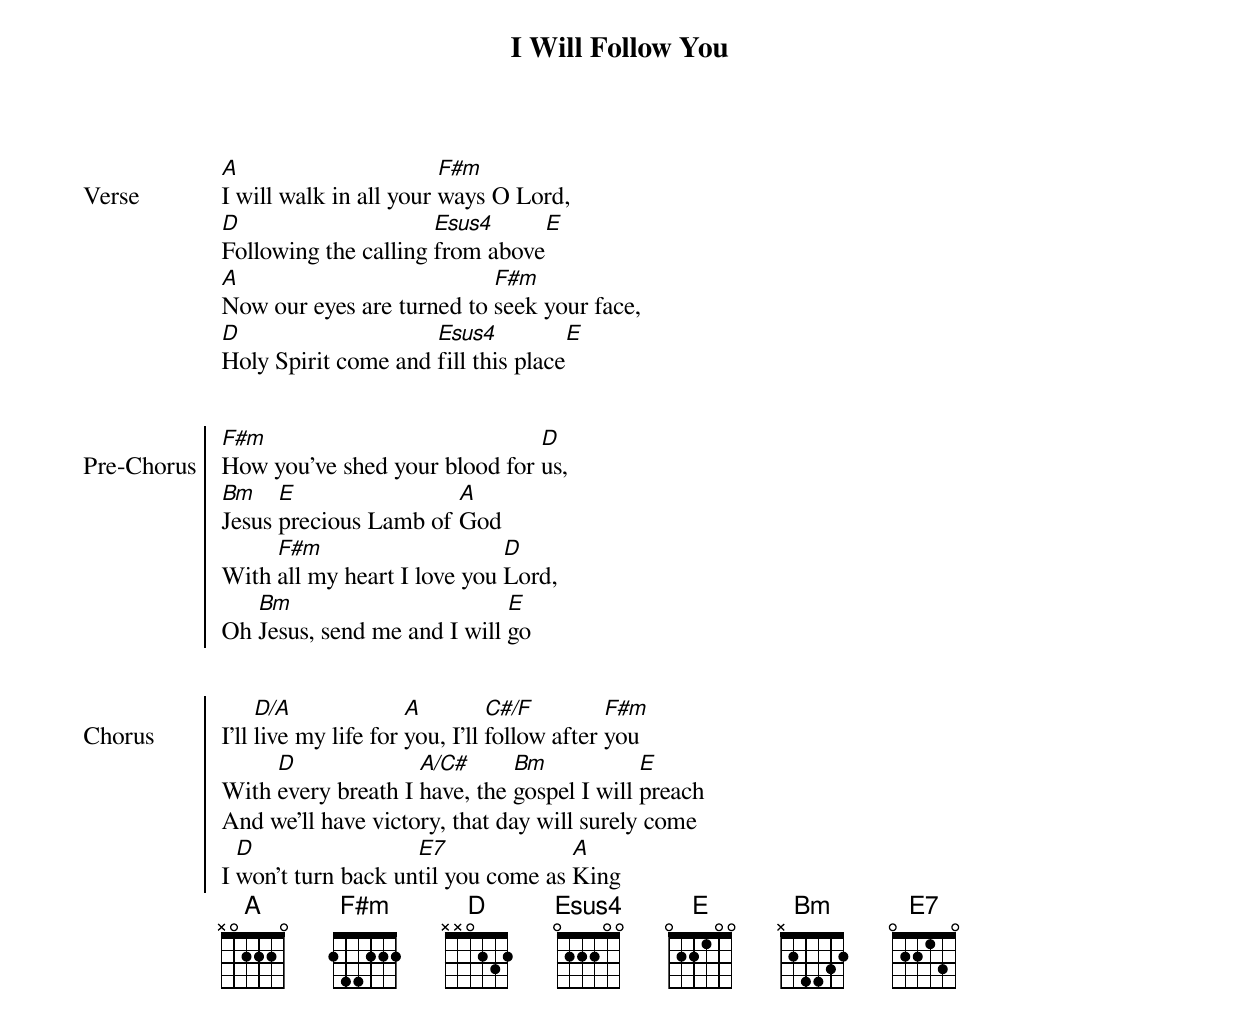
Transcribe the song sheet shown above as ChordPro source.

{title: I Will Follow You}
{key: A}
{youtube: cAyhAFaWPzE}
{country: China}
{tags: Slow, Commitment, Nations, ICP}

{start_of_verse: Verse}
[A]I will walk in all your [F#m]ways O Lord,
[D]Following the calling [Esus4]from above[E]
[A]Now our eyes are turned to [F#m]seek your face,
[D]Holy Spirit come and [Esus4]fill this place[E]

{end_of_verse}

{start_of_chorus: Pre-Chorus}
[F#m]How you’ve shed your blood for [D]us,
[Bm]Jesus [E]precious Lamb of [A]God
With [F#m]all my heart I love you [D]Lord,
Oh [Bm]Jesus, send me and I will [E]go

{end_of_chorus}

{start_of_chorus: Chorus}
I’ll [D/A]live my life for [A]you, I’ll [C#/F]follow after [F#m]you
With [D]every breath I [A/C#]have, the [Bm]gospel I will [E]preach
And we’ll have victory, that day will surely come
I [D]won't turn back un[E7]til you come as [A]King
{end_of_chorus}
